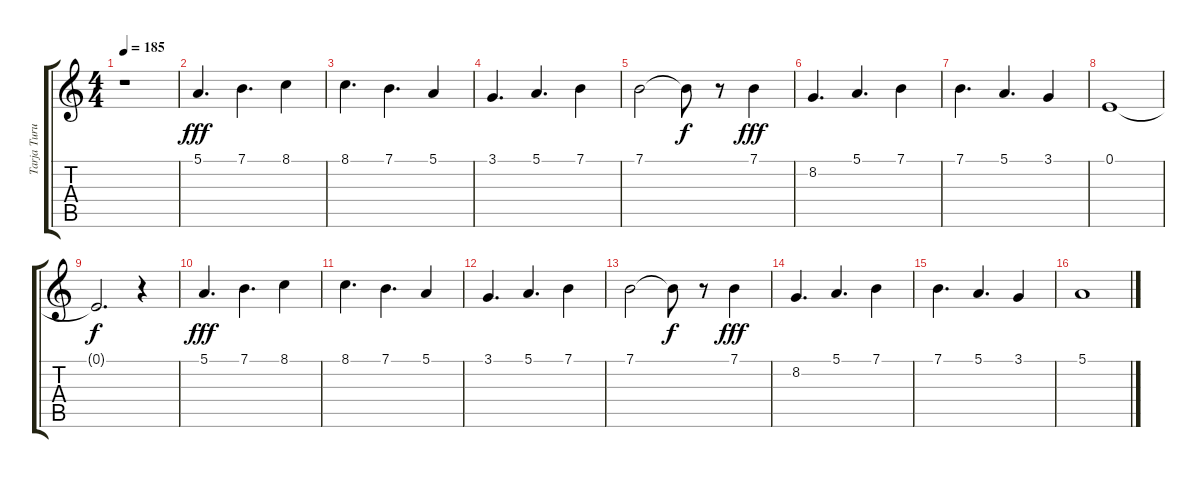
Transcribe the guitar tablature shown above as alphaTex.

\track ("Tarja Turunen" "Tarja Turu") {instrument choiraahs}
\staff {score tabs}
\tuning (E4 B3 G3 D3 A2 E2) {hide}
\ts (4 4)
\tempo 185
\clef g2
\ks c
r.1{dy f} |
5.1.4{d dy fff} 7.1.4{d} 8.1.4 |
8.1.4{d} 7.1.4{d} 5.1.4 |
3.1.4{d} 5.1.4{d} 7.1.4 |
7.1.2 7.1{t}.8{dy f} r.8 7.1.4{dy fff} |
8.2.4{d} 5.1.4{d} 7.1.4 |
7.1.4{d} 5.1.4{d} 3.1.4 |
0.1.1 |
0.1{t}.2{d dy f} r.4 |
5.1.4{d dy fff} 7.1.4{d} 8.1.4 |
8.1.4{d} 7.1.4{d} 5.1.4 |
3.1.4{d} 5.1.4{d} 7.1.4 |
7.1.2 7.1{t}.8{dy f} r.8 7.1.4{dy fff} |
8.2.4{d} 5.1.4{d} 7.1.4 |
7.1.4{d} 5.1.4{d} 3.1.4 |
5.1.1
